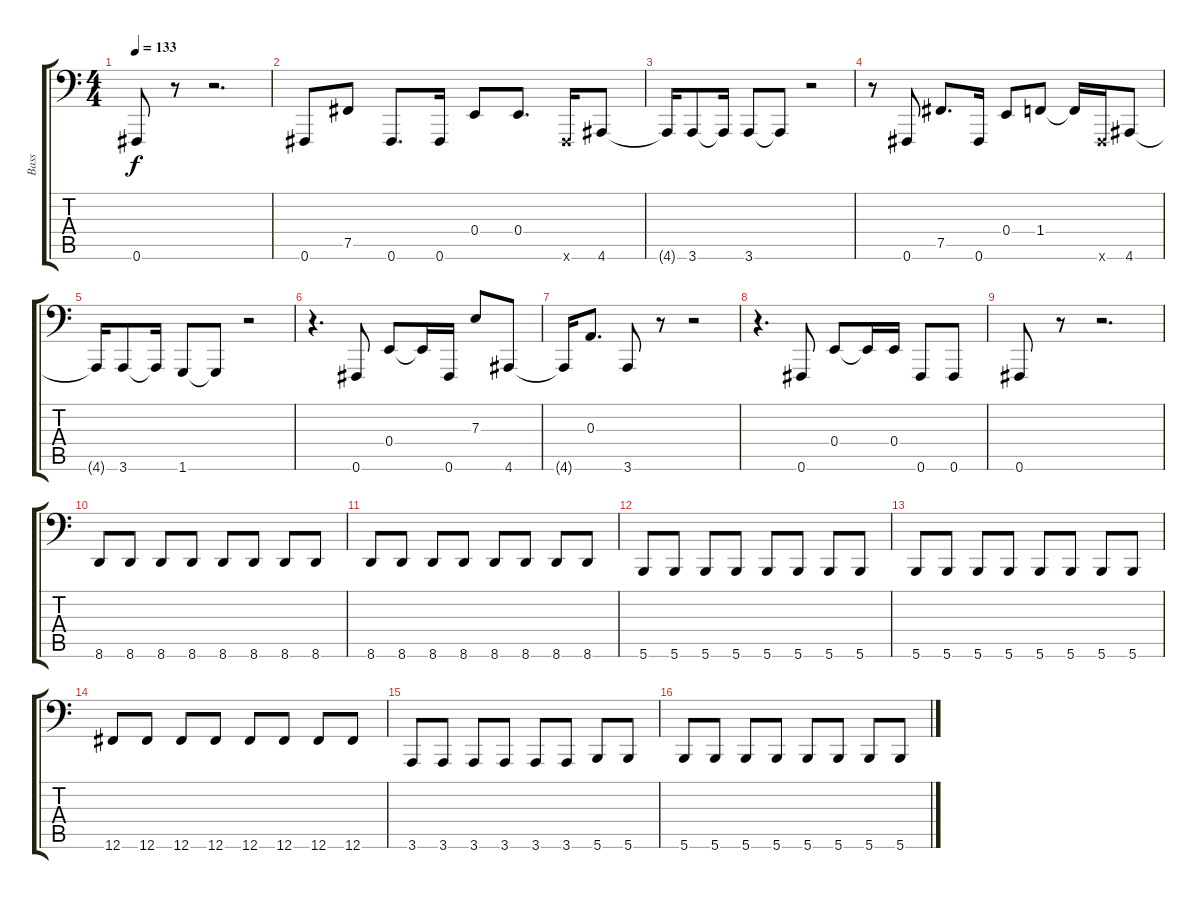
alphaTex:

\track ("Bass" "Bass") {instrument electricbassfinger}
\staff {score tabs}
\tuning (G2 D2 A1 E1 B0 Gb0) {hide}
\ts (4 4)
\tempo 133
\clef f4
\ks c
0.6.8{dy f} r.8 r.2{d} |
0.6.8 7.5.8 0.6.8{d} 0.6.16 0.4.8 0.4.8{d} 0.6{x}.16 4.6.8 |
4.6{t}.16 3.6.8 3.6{t}.16 3.6.8 3.6{t}.8 r.2 |
r.8 0.6.8 7.5.8{d} 0.6.16 0.4.8 1.4.8 1.4{t}.16 0.6{x}.16 4.6.8 |
4.6{t}.16 3.6.8 3.6{t}.16 1.6.8 1.6{t}.8 r.2 |
r.4{d} 0.6.8 0.4.8 0.4{t}.16 0.6.16 7.3.8 4.6.8 |
4.6{t}.16 0.3.8{d} 3.6.8 r.8 r.2 |
r.4{d} 0.6.8 0.4.8 0.4{t}.16 0.4.16 0.6.8 0.6.8 |
0.6.8 r.8 r.2{d} |
8.6.8 8.6.8 8.6.8 8.6.8 8.6.8 8.6.8 8.6.8 8.6.8 |
8.6.8 8.6.8 8.6.8 8.6.8 8.6.8 8.6.8 8.6.8 8.6.8 |
5.6.8 5.6.8 5.6.8 5.6.8 5.6.8 5.6.8 5.6.8 5.6.8 |
5.6.8 5.6.8 5.6.8 5.6.8 5.6.8 5.6.8 5.6.8 5.6.8 |
12.6.8 12.6.8 12.6.8 12.6.8 12.6.8 12.6.8 12.6.8 12.6.8 |
3.6.8 3.6.8 3.6.8 3.6.8 3.6.8 3.6.8 5.6.8 5.6.8 |
5.6.8 5.6.8 5.6.8 5.6.8 5.6.8 5.6.8 5.6.8 5.6.8
